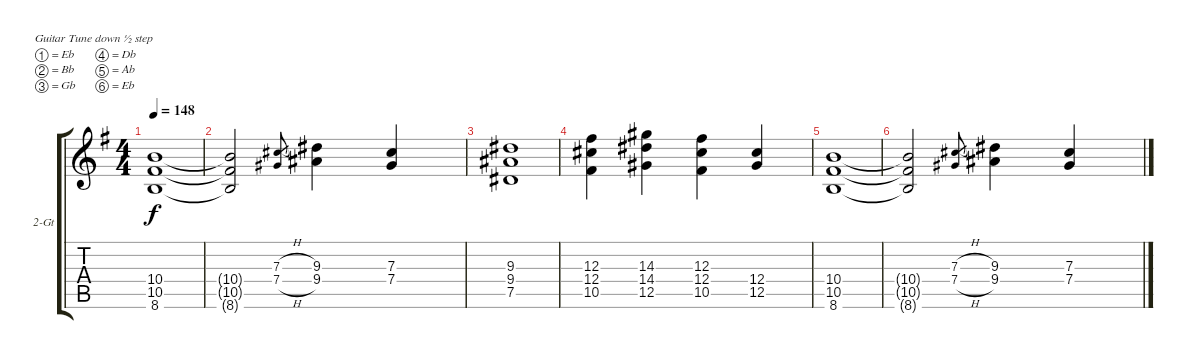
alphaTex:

\bracketExtendMode groupsimilarinstruments
\firstSystemTrackNameOrientation horizontal
\otherSystemsTrackNameOrientation horizontal
\track ("Guitar 2" "2-Gt") {instrument overdrivenguitar}
\staff {score tabs}
\tuning (Eb4 Bb3 Gb3 Db3 Ab2 Eb2)
\ts (4 4)
\tempo 148
\clef g2
\scale
1.05549
\ks g
(8.6 10.5 10.4).1{dy f} |
\scale
0.944515 (8.6{t} 10.5{t} 10.4{t}).2 (7.4{h} 7.3{h}).8{gr} (9.4 9.3).4 (7.4 7.3).4 |
\scale
1.05549 (9.3 9.4 7.5).1 |
\scale
0.944515 (12.3 12.4 10.5).4 (14.3 14.4 12.5).4 (12.3 12.4 10.5).4 (12.4 12.5).4 |
\scale
1.05549 (8.6 10.5 10.4).1 |
\scale
0.944515 (8.6{t} 10.5{t} 10.4{t}).2 (7.4{h} 7.3{h}).8{gr} (9.4 9.3).4 (7.4 7.3).4
